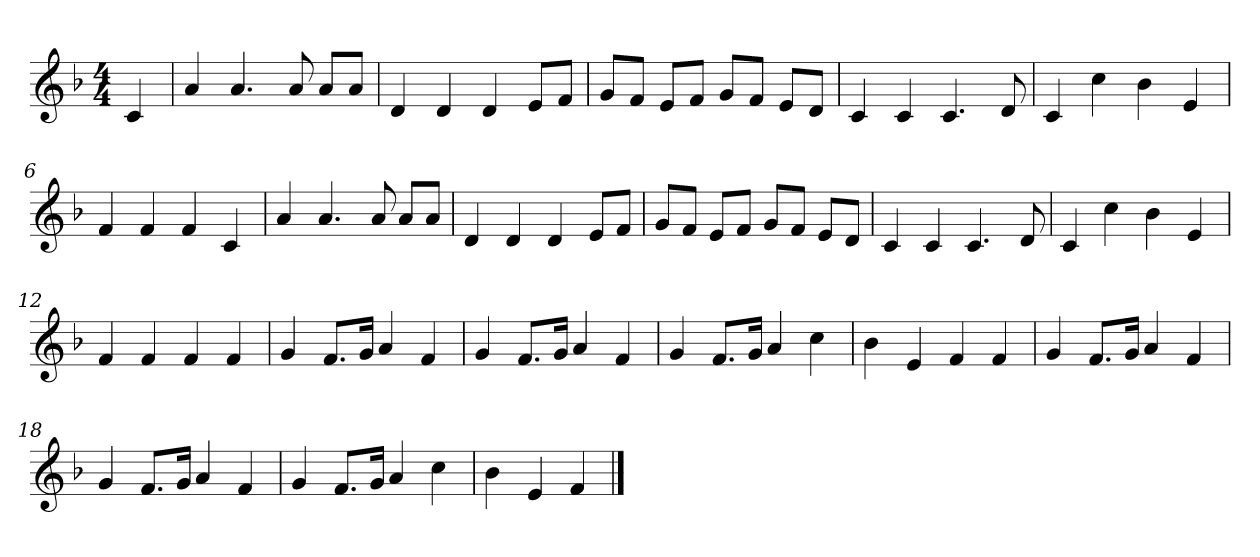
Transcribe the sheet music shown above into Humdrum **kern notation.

**kern
*part1
*staff1
*k[b-]
*M4/4
*MM120
=
4c
=1
4a
4.a
8a
8aL
8aJ
=2
4d
4d
4d
8eL
8fJ
=3
8gL
8fJ
8eL
8fJ
8gL
8fJ
8eL
8dJ
=4
4c
4c
4.c
8d
=5
4c
4cc
4b-
4e
=6
4f
4f
4f
4c
=7
4a
4.a
8a
8aL
8aJ
=8
4d
4d
4d
8eL
8fJ
=9
8gL
8fJ
8eL
8fJ
8gL
8fJ
8eL
8dJ
=10
4c
4c
4.c
8d
=11
4c
4cc
4b-
4e
=12
4f
4f
4f
4f
=13
4g
8.fL
16gJk
4a
4f
=14
4g
8.fL
16gJk
4a
4f
=15
4g
8.fL
16gJk
4a
4cc
=16
4b-
4e
4f
4f
=17
4g
8.fL
16gJk
4a
4f
=18
4g
8.fL
16gJk
4a
4f
=19
4g
8.fL
16gJk
4a
4cc
=20
4b-
4e
4f
==
*-
